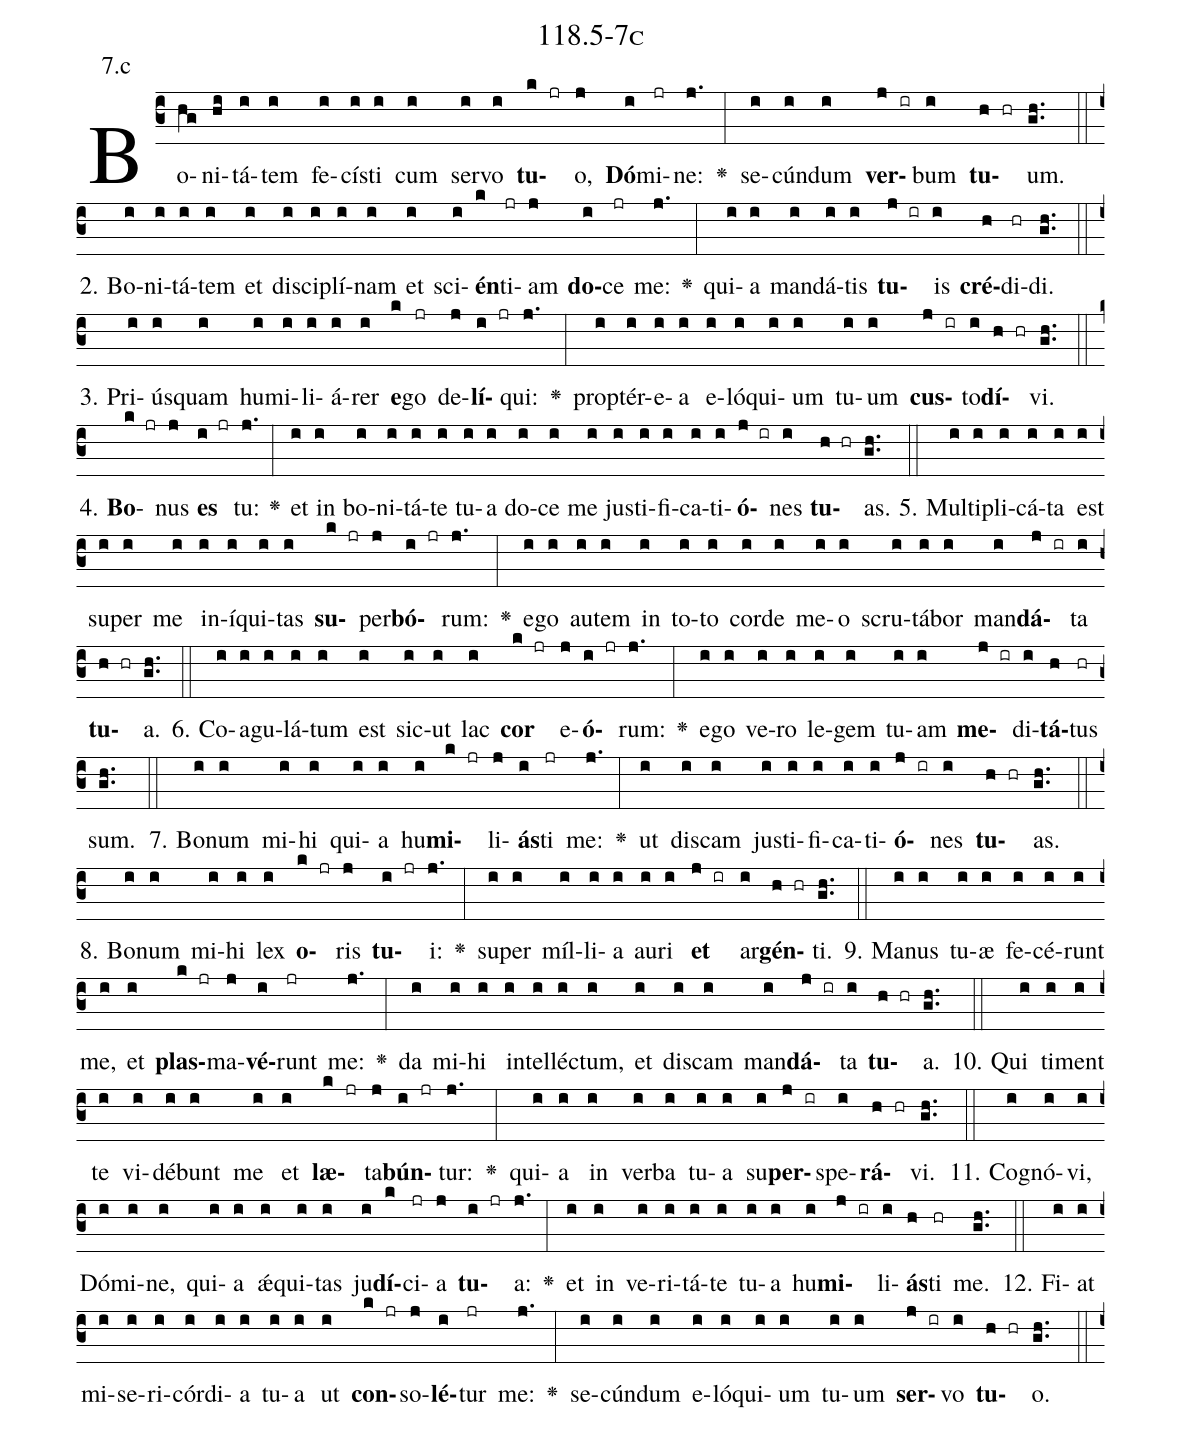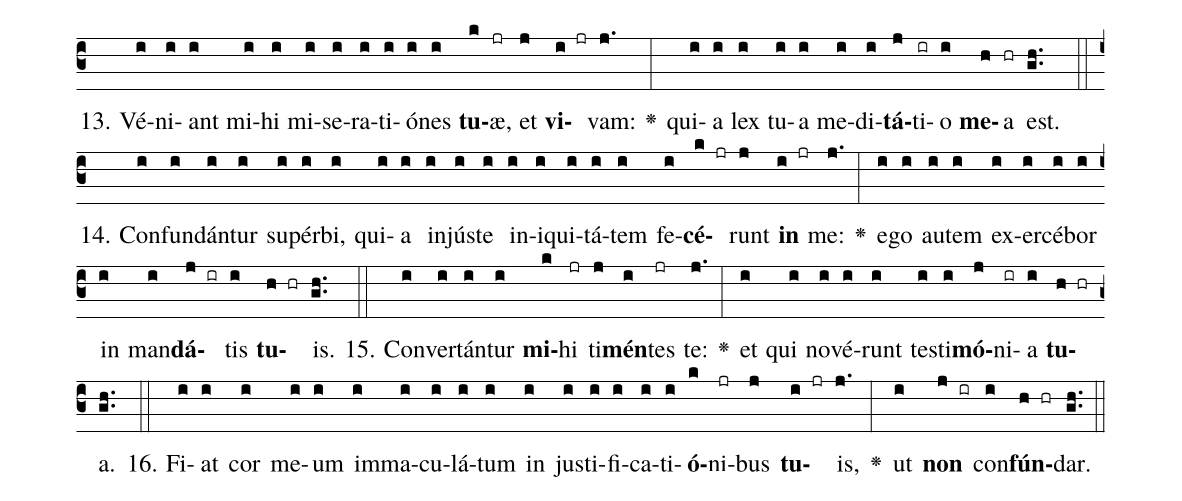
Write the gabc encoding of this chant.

name: 118.5-7c;
annotation: 7.c;
%%
(c3)Bo(hg)ni(hi)tá(i)tem(i) fe(i)cís(i)ti(i) cum(i) ser(i)vo(i) <b>tu</b>(k jr)o,(j) <b>Dó</b>(i)mi(jr)ne:(j.) <v>\greheightstar</v>(:) se(i)cún(i)dum(i) <b>ver</b>(j ir)bum(i) <b>tu</b>(h hr)um.(gh..) (::)
2. Bo(i)ni(i)tá(i)tem(i) et(i) di(i)sci(i)plí(i)nam(i) et(i) sci(i)<b>én</b>(k)ti(jr)am(j) <b>do</b>(i)ce(jr) me:(j.) <v>\greheightstar</v>(:) qui(i)a(i) man(i)dá(i)tis(i) <b>tu</b>(j ir)is(i) <b>cré</b>(h)di(hr)di.(gh..) (::)
3. Pri(i)ús(i)quam(i) hu(i)mi(i)li(i)á(i)rer(i) <b>e</b>(k)go(jr) de(j)<b>lí</b>(i jr)qui:(j.) <v>\greheightstar</v>(:) prop(i)tér(i)e(i)a(i) e(i)ló(i)qui(i)um(i) tu(i)um(i) <b>cus</b>(j ir)to(i)<b>dí</b>(h hr)vi.(gh..) (::)
4. <b>Bo</b>(k jr)nus(j) <b>es</b>(i jr) tu:(j.) <v>\greheightstar</v>(:) et(i) in(i) bo(i)ni(i)tá(i)te(i) tu(i)a(i) do(i)ce(i) me(i) jus(i)ti(i)fi(i)ca(i)ti(i)<b>ó</b>(j ir)nes(i) <b>tu</b>(h hr)as.(gh..) (::)
5. Mul(i)ti(i)pli(i)cá(i)ta(i) est(i) su(i)per(i) me(i) in(i)í(i)qui(i)tas(i) <b>su</b>(k jr)per(j)<b>bó</b>(i jr)rum:(j.) <v>\greheightstar</v>(:) e(i)go(i) au(i)tem(i) in(i) to(i)to(i) cor(i)de(i) me(i)o(i) scru(i)tá(i)bor(i) man(i)<b>dá</b>(j ir)ta(i) <b>tu</b>(h hr)a.(gh..) (::)
6. Co(i)a(i)gu(i)lá(i)tum(i) est(i) sic(i)ut(i) lac(i) <b>cor</b>(k jr) e(j)<b>ó</b>(i jr)rum:(j.) <v>\greheightstar</v>(:) e(i)go(i) ve(i)ro(i) le(i)gem(i) tu(i)am(i) <b>me</b>(j ir)di(i)<b>tá</b>(h)tus(hr) sum.(gh..) (::)
7. Bo(i)num(i) mi(i)hi(i) qui(i)a(i) hu(i)<b>mi</b>(k jr)li(j)<b>ás</b>(i)ti(jr) me:(j.) <v>\greheightstar</v>(:) ut(i) dis(i)cam(i) jus(i)ti(i)fi(i)ca(i)ti(i)<b>ó</b>(j ir)nes(i) <b>tu</b>(h hr)as.(gh..) (::)
8. Bo(i)num(i) mi(i)hi(i) lex(i) <b>o</b>(k jr)ris(j) <b>tu</b>(i jr)i:(j.) <v>\greheightstar</v>(:) su(i)per(i) míl(i)li(i)a(i) au(i)ri(i) <b>et</b>(j ir) ar(i)<b>gén</b>(h hr)ti.(gh..) (::)
9. Ma(i)nus(i) tu(i)æ(i) fe(i)cé(i)runt(i) me,(i) et(i) <b>plas</b>(k jr)ma(j)<b>vé</b>(i)runt(jr) me:(j.) <v>\greheightstar</v>(:) da(i) mi(i)hi(i) in(i)tel(i)léc(i)tum,(i) et(i) dis(i)cam(i) man(i)<b>dá</b>(j ir)ta(i) <b>tu</b>(h hr)a.(gh..) (::)
10. Qui(i) ti(i)ment(i) te(i) vi(i)dé(i)bunt(i) me(i) et(i) <b>læ</b>(k jr)ta(j)<b>bún</b>(i jr)tur:(j.) <v>\greheightstar</v>(:) qui(i)a(i) in(i) ver(i)ba(i) tu(i)a(i) su(i)<b>per</b>(j ir)spe(i)<b>rá</b>(h hr)vi.(gh..) (::)
11. Co(i)gnó(i)vi,(i) Dó(i)mi(i)ne,(i) qui(i)a(i) ǽ(i)qui(i)tas(i) ju(i)<b>dí</b>(k)ci(jr)a(j) <b>tu</b>(i jr)a:(j.) <v>\greheightstar</v>(:) et(i) in(i) ve(i)ri(i)tá(i)te(i) tu(i)a(i) hu(i)<b>mi</b>(j ir)li(i)<b>ás</b>(h)ti(hr) me.(gh..) (::)
12. Fi(i)at(i) mi(i)se(i)ri(i)cór(i)di(i)a(i) tu(i)a(i) ut(i) <b>con</b>(k jr)so(j)<b>lé</b>(i)tur(jr) me:(j.) <v>\greheightstar</v>(:) se(i)cún(i)dum(i) e(i)ló(i)qui(i)um(i) tu(i)um(i) <b>ser</b>(j ir)vo(i) <b>tu</b>(h hr)o.(gh..) (::)
13. Vé(i)ni(i)ant(i) mi(i)hi(i) mi(i)se(i)ra(i)ti(i)ó(i)nes(i) <b>tu</b>(k)æ,(jr) et(j) <b>vi</b>(i jr)vam:(j.) <v>\greheightstar</v>(:) qui(i)a(i) lex(i) tu(i)a(i) me(i)di(i)<b>tá</b>(j)ti(ir)o(i) <b>me</b>(h)a(hr) est.(gh..) (::)
14. Con(i)fun(i)dán(i)tur(i) su(i)pér(i)bi,(i) qui(i)a(i) in(i)jús(i)te(i) in(i)i(i)qui(i)tá(i)tem(i) fe(i)<b>cé</b>(k jr)runt(j) <b>in</b>(i jr) me:(j.) <v>\greheightstar</v>(:) e(i)go(i) au(i)tem(i) ex(i)er(i)cé(i)bor(i) in(i) man(i)<b>dá</b>(j ir)tis(i) <b>tu</b>(h hr)is.(gh..) (::)
15. Con(i)ver(i)tán(i)tur(i) <b>mi</b>(k)hi(jr) ti(j)<b>mén</b>(i)tes(jr) te:(j.) <v>\greheightstar</v>(:) et(i) qui(i) no(i)vé(i)runt(i) tes(i)ti(i)<b>mó</b>(j)ni(ir)a(i) <b>tu</b>(h hr)a.(gh..) (::)
16. Fi(i)at(i) cor(i) me(i)um(i) im(i)ma(i)cu(i)lá(i)tum(i) in(i) jus(i)ti(i)fi(i)ca(i)ti(i)<b>ó</b>(k)ni(jr)bus(j) <b>tu</b>(i jr)is,(j.) <v>\greheightstar</v>(:) ut(i) <b>non</b>(j ir) con(i)<b>fún</b>(h hr)dar.(gh..) (::)
